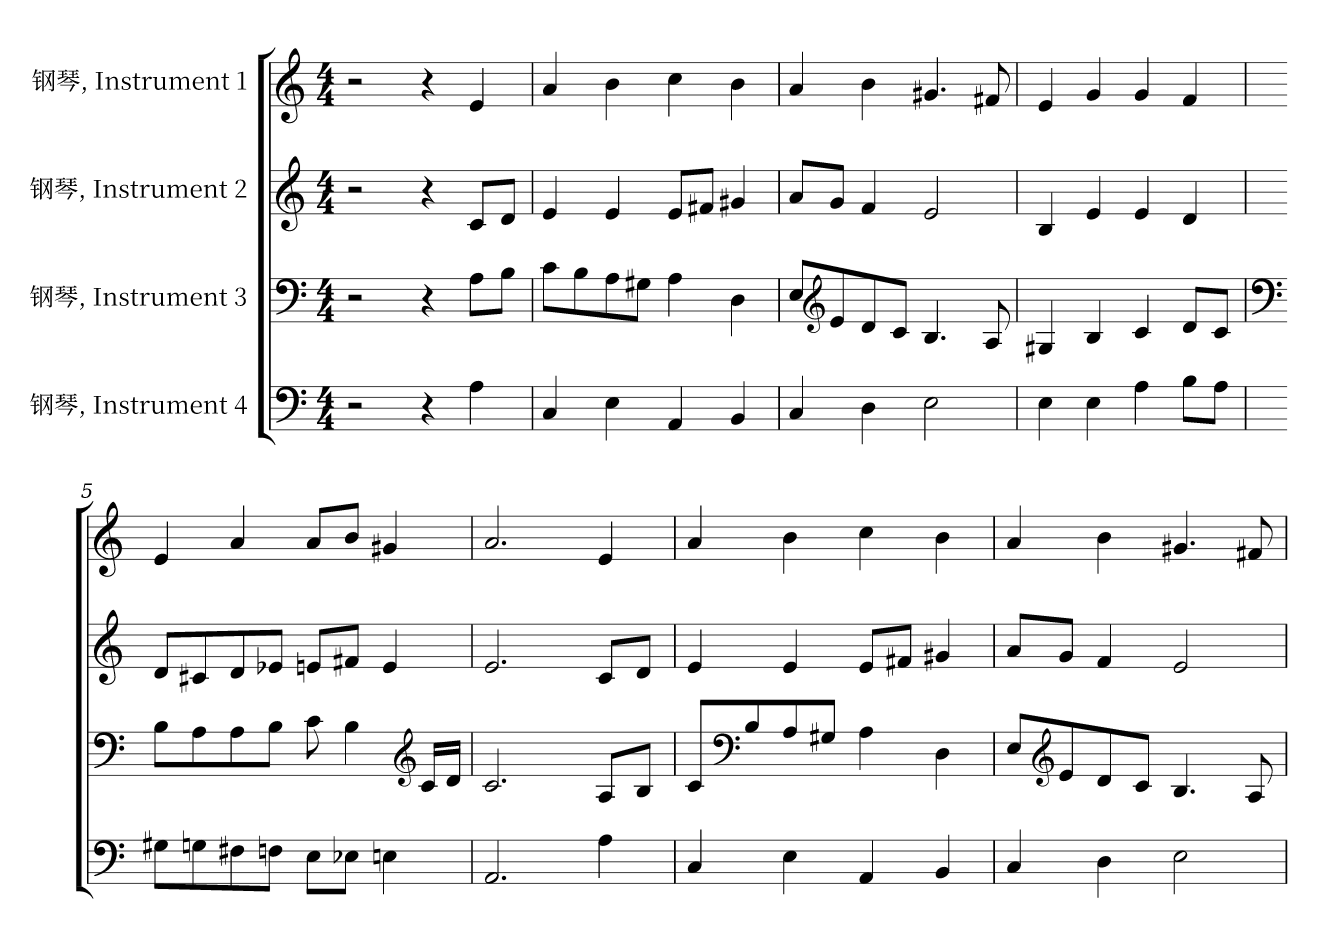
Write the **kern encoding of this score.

**kern	**kern	**kern	**kern
*part4	*part3	*part2	*part1
*staff4	*staff3	*staff2	*staff1
*I"钢琴, Instrument 4	*I"钢琴, Instrument 3	*I"钢琴, Instrument 2	*I"钢琴, Instrument 1
*clefF4	*clefF4	*clefG2	*clefG2
*k[]	*k[]	*k[]	*k[]
*M4/4	*M4/4	*M4/4	*M4/4
*MM90	*MM90	*MM90	*MM90
=1	=1	=1	=1
2r	2r	2r	2r
4r	4r	4r	4r
4A\	8A\L	8c/L	4e/
.	8B\J	8d/J	.
=2	=2	=2	=2
4C/	8c\L	4e/	4a/
.	8B\	.	.
4E\	8A\	4e/	4b\
.	8G#X\J	.	.
4AA/	4A\	8e/L	4cc\
.	.	8f#X/J	.
4BB/	4D\	4g#X/	4b\
=3	=3	=3	=3
4C/	8E/L	8a/L	4a/
*	*clefG2	*	*
.	8e/	8g/J	.
4D\	8d/	4f/	4b\
.	8c/J	.	.
2E\	4.B/	2e/	4.g#X/
.	8A/	.	8f#X/
=4	=4	=4	=4
4E\	4G#X/	4B/	4e/
4E\	4B/	4e/	4g/
4A\	4c/	4e/	4g/
8B\L	8d/L	4d/	4f/
8A\J	8c/J	.	.
!!LO:LB:g=z
=5	=5	=5	=5
*	*clefF4	*	*
8G#X\L	8B\L	8d/L	4e/
8Gn\	8A\	8c#X/	.
8F#X\	8A\	8d/	4a/
8Fn\J	8B\J	8e-X/J	.
8E\L	8c\	8en/L	8a/L
8E-X\J	4B\	8f#X/J	8b/J
4En\	.	4e/	4g#X/
*	*clefG2	*	*
.	16c/LL	.	.
.	16d/JJ	.	.
=6	=6	=6	=6
2.AA/	2.c/	2.e/	2.a/
4A\	8A/L	8c/L	4e/
.	8B/J	8d/J	.
=7	=7	=7	=7
4C/	8c/L	4e/	4a/
*	*clefF4	*	*
.	8B/	.	.
4E\	8A/	4e/	4b\
.	8G#X/J	.	.
4AA/	4A\	8e/L	4cc\
.	.	8f#X/J	.
4BB/	4D\	4g#X/	4b\
=8	=8	=8	=8
4C/	8E/L	8a/L	4a/
*	*clefG2	*	*
.	8e/	8g/J	.
4D\	8d/	4f/	4b\
.	8c/J	.	.
2E\	4.B/	2e/	4.g#X/
.	8A/	.	8f#X/
=	=	=	=
*-	*-	*-	*-
